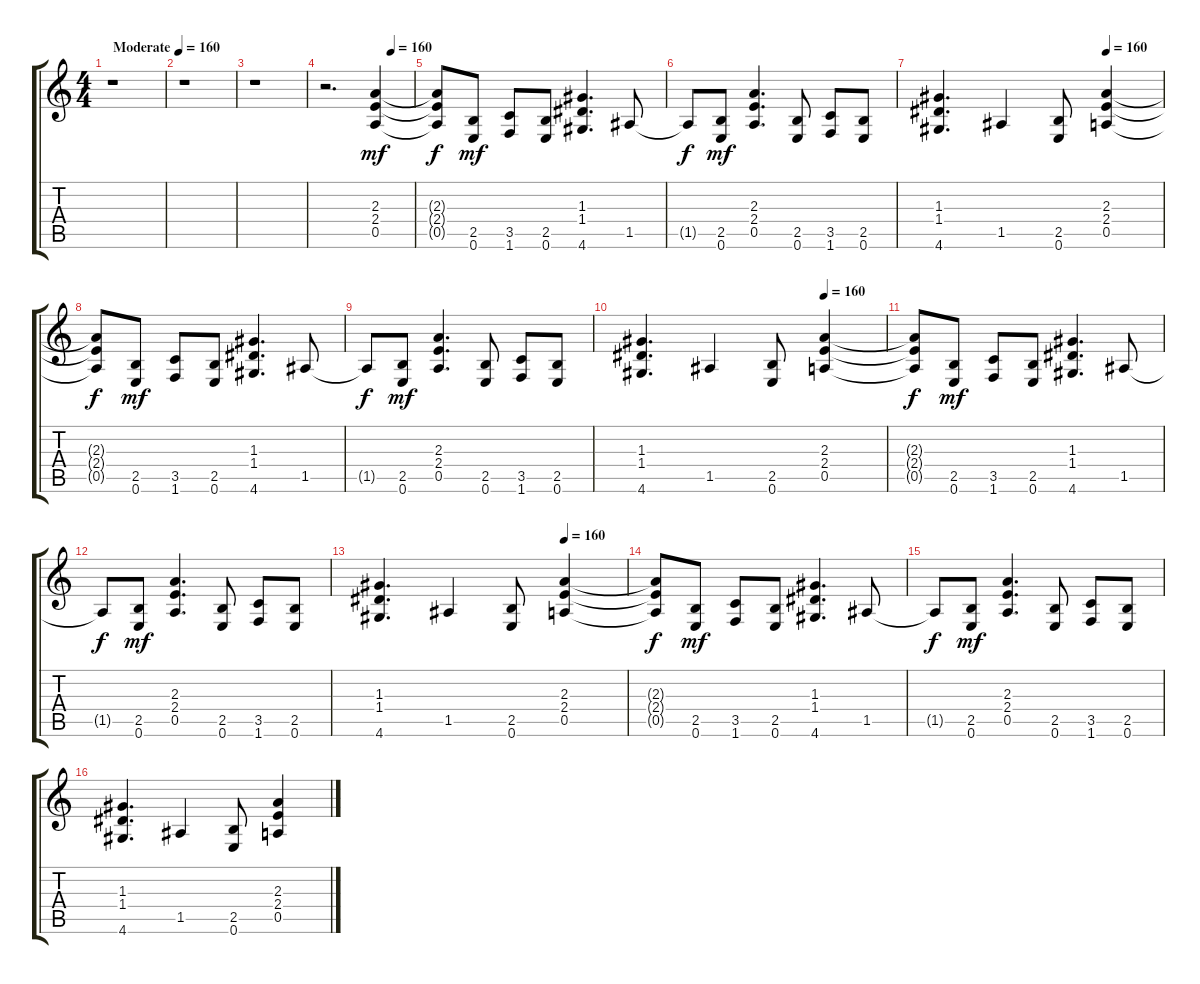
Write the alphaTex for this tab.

\track "" {instrument distortionguitar}
\staff {score tabs}
\tuning (E4 B3 G3 D3 A2 E2) {hide}
\ts (4 4)
\tempo (160 "Moderate")
\clef g2
\ks c
r.1{dy mf instrument distortionguitar} |
r.1 |
r.1 |
\tempo (160 0.75)
r.2{d} (2.3 2.4 0.5).4 |
(2.3{t} 2.4{t} 0.5{t}).8{dy f} (2.5 0.6).8{dy mf} (3.5 1.6).8 (2.5 0.6).8 (1.3 1.4 4.6).4{d} 1.5.8 |
1.5{t}.8{dy f} (2.5 0.6).8{dy mf} (2.3 2.4 0.5).4{d} (2.5 0.6).8 (3.5 1.6).8 (2.5 0.6).8 |
\tempo (160 0.75)
(1.3 1.4 4.6).4{d} 1.5.4 (2.5 0.6).8 (2.3 2.4 0.5).4 |
(2.3{t} 2.4{t} 0.5{t}).8{dy f} (2.5 0.6).8{dy mf} (3.5 1.6).8 (2.5 0.6).8 (1.3 1.4 4.6).4{d} 1.5.8 |
1.5{t}.8{dy f} (2.5 0.6).8{dy mf} (2.3 2.4 0.5).4{d} (2.5 0.6).8 (3.5 1.6).8 (2.5 0.6).8 |
\tempo (160 0.75)
(1.3 1.4 4.6).4{d} 1.5.4 (2.5 0.6).8 (2.3 2.4 0.5).4 |
(2.3{t} 2.4{t} 0.5{t}).8{dy f} (2.5 0.6).8{dy mf} (3.5 1.6).8 (2.5 0.6).8 (1.3 1.4 4.6).4{d} 1.5.8 |
1.5{t}.8{dy f} (2.5 0.6).8{dy mf} (2.3 2.4 0.5).4{d} (2.5 0.6).8 (3.5 1.6).8 (2.5 0.6).8 |
\tempo (160 0.75)
(1.3 1.4 4.6).4{d} 1.5.4 (2.5 0.6).8 (2.3 2.4 0.5).4 |
(2.3{t} 2.4{t} 0.5{t}).8{dy f} (2.5 0.6).8{dy mf} (3.5 1.6).8 (2.5 0.6).8 (1.3 1.4 4.6).4{d} 1.5.8 |
1.5{t}.8{dy f} (2.5 0.6).8{dy mf} (2.3 2.4 0.5).4{d} (2.5 0.6).8 (3.5 1.6).8 (2.5 0.6).8 |
(1.3 1.4 4.6).4{d} 1.5.4 (2.5 0.6).8 (2.3 2.4 0.5).4
